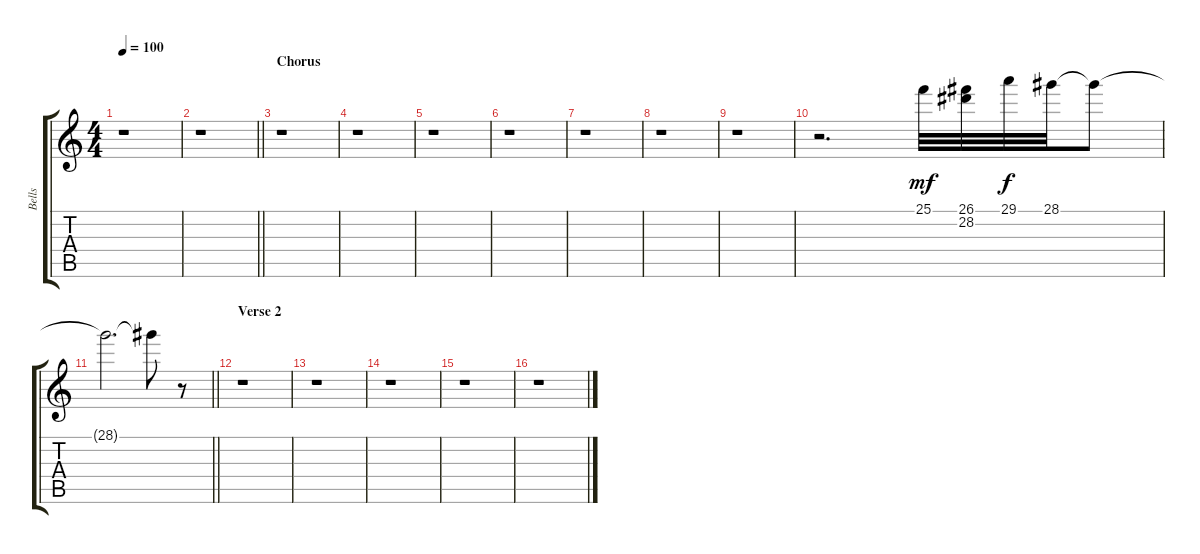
\track ("Bells" "Bells") {instrument glockenspiel}
\staff {score tabs}
\tuning (E4 B3 G3 D3 A2 E2) {hide}
\ts (4 4)
\tempo 100
\clef g2
\ks c
r.1{dy f} |
\barLineRight lightlight
r.1 |
\section ("" "Chorus")
r.1 |
r.1 |
r.1 |
r.1 |
r.1 |
r.1 |
r.1 |
r.2{d} 25.1.32{dy mf} (26.1 28.2).32 29.1.32{dy f} 28.1.32 28.1{t}.8 |
\barLineRight lightlight
28.1{t}.2{d} 28.1{t}.8 r.8 |
\section ("" "Verse 2")
r.1 |
r.1 |
r.1 |
r.1 |
r.1
